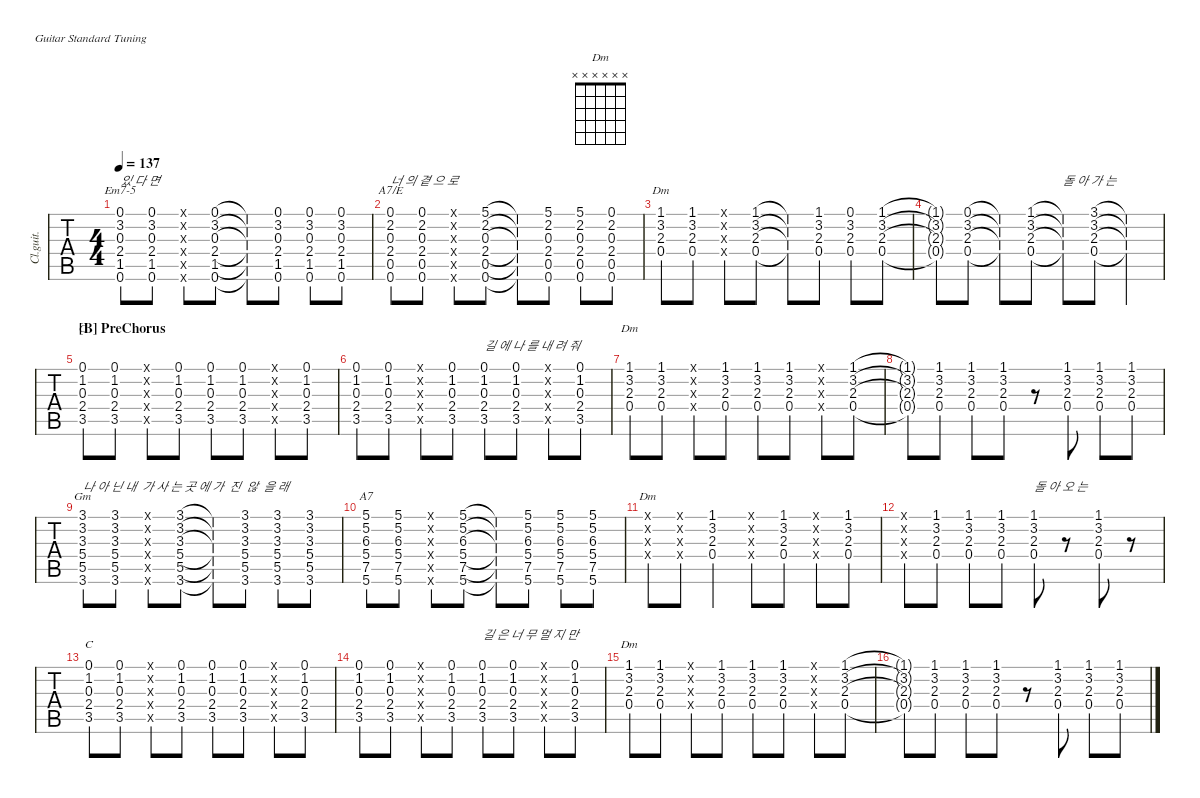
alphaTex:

\defaultSystemsLayout 4
\hideDynamics
\bracketExtendMode nobrackets
\track ("Guitar2" "Cl.guit.") {defaultSystemsLayout 4 instrument electricguitarclean}
\staff {tabs}
\tuning (E4 B3 G3 D3 A2 E2)
\chord ("Dm" 1 3 2 0 x x) {showdiagram false showfingering false}
\chord ("Em7-5" 0 3 0 2 1 0) {showdiagram false showfingering false}
\chord ("A7/E" 0 2 0 2 0 0) {showdiagram false showfingering false}
\chord ("C" 0 1 0 2 3 x) {showdiagram false showfingering false}
\chord ("Gm" 3 3 3 5 5 3) {showdiagram false showfingering false barre (3 3 3)}
\chord ("A7" 5 5 6 5 7 5) {firstfret 5 showdiagram false showfingering false barre (5 5 5)}
\chord ("Dm" x x x x x x)
\ts (4 4)
\tempo 137
\clef g2
\ks f
(1.5{acc b} 3.2{acc forcenatural} 0.1{acc forcenatural} 2.4{acc forcenatural} 0.3{acc forcenatural} 0.6{acc forcenatural}).8{ch "Em7-5" txt "있 다 면" dy mf} (1.5{acc b} 3.2{acc forcenatural} 0.1{acc forcenatural} 2.4{acc forcenatural} 0.3{acc forcenatural} 0.6{acc forcenatural}).8 (1.5{x acc b} 3.2{x acc forcenatural} 0.1{x acc forcenatural} 2.4{x acc forcenatural} 0.3{x acc forcenatural} 0.6{x acc forcenatural}).8 (1.5{acc b} 3.2{acc forcenatural} 0.1{acc forcenatural} 2.4{acc forcenatural} 0.3{acc forcenatural} 0.6{acc forcenatural}).8 (1.5{t acc b} 3.2{t acc forcenatural} 0.1{t acc forcenatural} 2.4{t acc forcenatural} 0.3{t acc forcenatural} 0.6{t acc forcenatural}).8 (1.5{acc b} 3.2{acc forcenatural} 0.1{acc forcenatural} 2.4{acc forcenatural} 0.3{acc forcenatural} 0.6{acc forcenatural}).8 (1.5{acc b} 3.2{acc forcenatural} 0.1{acc forcenatural} 2.4{acc forcenatural} 0.3{acc forcenatural} 0.6{acc forcenatural}).8 (1.5{acc b} 3.2{acc forcenatural} 0.1{acc forcenatural} 2.4{acc forcenatural} 0.3{acc forcenatural} 0.6{acc forcenatural}).8 |
(0.5{acc forcenatural} 2.2{acc b} 2.4{acc forcenatural} 0.3{acc forcenatural} 0.6{acc forcenatural} 0.1{acc forcenatural}).8{ch "A7/E" txt "너 의 곁 으 로"} (0.5{acc forcenatural} 2.2{acc b} 2.4{acc forcenatural} 0.3{acc forcenatural} 0.6{acc forcenatural} 0.1{acc forcenatural}).8 (0.5{x acc forcenatural} 2.2{x acc b} 2.4{x acc forcenatural} 0.3{x acc forcenatural} 0.6{x acc forcenatural} 0.1{x acc forcenatural}).8 (0.5{acc forcenatural} 2.2{acc b} 2.4{acc forcenatural} 0.3{acc forcenatural} 0.6{acc forcenatural} 5.1{acc forcenatural}).8 (0.5{t acc forcenatural} 2.2{t acc b} 2.4{t acc forcenatural} 0.3{t acc forcenatural} 0.6{t acc forcenatural} 5.1{t acc forcenatural}).8 (0.5{acc forcenatural} 2.2{acc b} 2.4{acc forcenatural} 0.3{acc forcenatural} 0.6{acc forcenatural} 5.1{acc forcenatural}).8 (0.5{acc forcenatural} 2.2{acc b} 2.4{acc forcenatural} 0.3{acc forcenatural} 0.6{acc forcenatural} 5.1{acc forcenatural}).8 (0.5{acc forcenatural} 2.2{acc b} 2.4{acc forcenatural} 0.3{acc forcenatural} 0.6{acc forcenatural} 0.1{acc forcenatural}).8 |
(0.4{acc forcenatural} 2.3{acc forcenatural} 3.2{acc forcenatural} 1.1{acc forcenatural}).8{ch "Dm"} (0.4{acc forcenatural} 2.3{acc forcenatural} 3.2{acc forcenatural} 1.1{acc forcenatural}).8 (0.4{x acc forcenatural} 2.3{x acc forcenatural} 3.2{x acc forcenatural} 1.1{x acc forcenatural}).8 (0.4{acc forcenatural} 2.3{acc forcenatural} 3.2{acc forcenatural} 1.1{acc forcenatural}).8 (0.4{t acc forcenatural} 2.3{t acc forcenatural} 3.2{t acc forcenatural} 1.1{t acc forcenatural}).8 (0.4{acc forcenatural} 2.3{acc forcenatural} 3.2{acc forcenatural} 1.1{acc forcenatural}).8 (0.4{acc forcenatural} 2.3{acc forcenatural} 3.2{acc forcenatural} 0.1{acc forcenatural}).8 (0.4{acc forcenatural} 2.3{acc forcenatural} 3.2{acc forcenatural} 1.1{acc forcenatural}).8 |
(0.4{t acc forcenatural} 2.3{t acc forcenatural} 3.2{t acc forcenatural} 1.1{t acc forcenatural}).8 (0.4{acc forcenatural} 2.3{acc forcenatural} 3.2{acc forcenatural} 0.1{acc forcenatural}).8 (0.4{t acc forcenatural} 2.3{t acc forcenatural} 3.2{t acc forcenatural} 0.1{t acc forcenatural}).8 (0.4{acc forcenatural} 2.3{acc forcenatural} 3.2{acc forcenatural} 1.1{acc forcenatural}).8 (0.4{t acc forcenatural} 2.3{t acc forcenatural} 3.2{t acc forcenatural} 1.1{t acc forcenatural}).8{txt "돌 아 가 는"} (0.4{acc forcenatural} 2.3{acc forcenatural} 3.2{acc forcenatural} 3.1{acc forcenatural}).8 (0.4{t acc forcenatural} 2.3{t acc forcenatural} 3.2{t acc forcenatural} 3.1{t acc forcenatural}).4 |
\section ("B" "PreChorus")
(2.4{acc forcenatural} 0.3{acc forcenatural} 1.2{acc forcenatural} 0.1{acc forcenatural} 3.5{acc forcenatural}).8{ch "C"} (2.4{acc forcenatural} 0.3{acc forcenatural} 1.2{acc forcenatural} 0.1{acc forcenatural} 3.5{acc forcenatural}).8 (2.4{x acc forcenatural} 0.3{x acc forcenatural} 1.2{x acc forcenatural} 0.1{x acc forcenatural} 3.5{x acc forcenatural}).8 (2.4{acc forcenatural} 0.3{acc forcenatural} 1.2{acc forcenatural} 0.1{acc forcenatural} 3.5{acc forcenatural}).8 (2.4{acc forcenatural} 0.3{acc forcenatural} 1.2{acc forcenatural} 0.1{acc forcenatural} 3.5{acc forcenatural}).8 (2.4{acc forcenatural} 0.3{acc forcenatural} 1.2{acc forcenatural} 0.1{acc forcenatural} 3.5{acc forcenatural}).8 (2.4{x acc forcenatural} 0.3{x acc forcenatural} 1.2{x acc forcenatural} 0.1{x acc forcenatural} 3.5{x acc forcenatural}).8 (2.4{acc forcenatural} 0.3{acc forcenatural} 1.2{acc forcenatural} 0.1{acc forcenatural} 3.5{acc forcenatural}).8 |
(2.4{acc forcenatural} 0.3{acc forcenatural} 1.2{acc forcenatural} 0.1{acc forcenatural} 3.5{acc forcenatural}).8 (2.4{acc forcenatural} 0.3{acc forcenatural} 1.2{acc forcenatural} 0.1{acc forcenatural} 3.5{acc forcenatural}).8 (2.4{x acc forcenatural} 0.3{x acc forcenatural} 1.2{x acc forcenatural} 0.1{x acc forcenatural} 3.5{x acc forcenatural}).8 (2.4{acc forcenatural} 0.3{acc forcenatural} 1.2{acc forcenatural} 0.1{acc forcenatural} 3.5{acc forcenatural}).8 (2.4{acc forcenatural} 0.3{acc forcenatural} 1.2{acc forcenatural} 0.1{acc forcenatural} 3.5{acc forcenatural}).8{txt "길 에 나 를 내 려 줘"} (2.4{acc forcenatural} 0.3{acc forcenatural} 1.2{acc forcenatural} 0.1{acc forcenatural} 3.5{acc forcenatural}).8 (2.4{x acc forcenatural} 0.3{x acc forcenatural} 1.2{x acc forcenatural} 0.1{x acc forcenatural} 3.5{x acc forcenatural}).8 (2.4{acc forcenatural} 0.3{acc forcenatural} 1.2{acc forcenatural} 0.1{acc forcenatural} 3.5{acc forcenatural}).8 |
(0.4{acc forcenatural} 2.3{acc forcenatural} 3.2{acc forcenatural} 1.1{acc forcenatural}).8{ch "Dm"} (0.4{acc forcenatural} 2.3{acc forcenatural} 3.2{acc forcenatural} 1.1{acc forcenatural}).8 (0.4{x acc forcenatural} 2.3{x acc forcenatural} 3.2{x acc forcenatural} 1.1{x acc forcenatural}).8 (0.4{acc forcenatural} 2.3{acc forcenatural} 3.2{acc forcenatural} 1.1{acc forcenatural}).8 (0.4{acc forcenatural} 2.3{acc forcenatural} 3.2{acc forcenatural} 1.1{acc forcenatural}).8 (0.4{acc forcenatural} 2.3{acc forcenatural} 3.2{acc forcenatural} 1.1{acc forcenatural}).8 (0.4{x acc forcenatural} 2.3{x acc forcenatural} 3.2{x acc forcenatural} 1.1{x acc forcenatural}).8 (0.4{acc forcenatural} 2.3{acc forcenatural} 3.2{acc forcenatural} 1.1{acc forcenatural}).8 |
(0.4{t acc forcenatural} 2.3{t acc forcenatural} 3.2{t acc forcenatural} 1.1{t acc forcenatural}).8 (0.4{acc forcenatural} 2.3{acc forcenatural} 3.2{acc forcenatural} 1.1{acc forcenatural}).8 (0.4{acc forcenatural} 2.3{acc forcenatural} 3.2{acc forcenatural} 1.1{acc forcenatural}).8 (0.4{acc forcenatural} 2.3{acc forcenatural} 3.2{acc forcenatural} 1.1{acc forcenatural}).8 r.8 (0.4{acc forcenatural} 2.3{acc forcenatural} 3.2{acc forcenatural} 1.1{acc forcenatural}).8 (0.4{acc forcenatural} 2.3{acc forcenatural} 3.2{acc forcenatural} 1.1{acc forcenatural}).8 (0.4{acc forcenatural} 2.3{acc forcenatural} 3.2{acc forcenatural} 1.1{acc forcenatural}).8 |
(5.4{acc forcenatural} 3.3{acc b} 3.2{acc forcenatural} 3.1{acc forcenatural} 5.5{acc forcenatural} 3.6{acc forcenatural}).8{ch "Gm" txt "나 아 닌 내  가 사 는 곳 에 가  진  않  을 래"} (5.4{acc forcenatural} 3.3{acc b} 3.2{acc forcenatural} 3.1{acc forcenatural} 5.5{acc forcenatural} 3.6{acc forcenatural}).8 (5.4{x acc forcenatural} 3.3{x acc b} 3.2{x acc forcenatural} 3.1{x acc forcenatural} 5.5{x acc forcenatural} 3.6{x acc forcenatural}).8 (5.4{acc forcenatural} 3.3{acc b} 3.2{acc forcenatural} 3.1{acc forcenatural} 5.5{acc forcenatural} 3.6{acc forcenatural}).8 (5.4{t acc forcenatural} 3.3{t acc b} 3.2{t acc forcenatural} 3.1{t acc forcenatural} 5.5{t acc forcenatural} 3.6{t acc forcenatural}).8 (5.4{acc forcenatural} 3.3{acc b} 3.2{acc forcenatural} 3.1{acc forcenatural} 5.5{acc forcenatural} 3.6{acc forcenatural}).8 (5.4{acc forcenatural} 3.3{acc b} 3.2{acc forcenatural} 3.1{acc forcenatural} 5.5{acc forcenatural} 3.6{acc forcenatural}).8 (5.4{acc forcenatural} 3.3{acc b} 3.2{acc forcenatural} 3.1{acc forcenatural} 5.5{acc forcenatural} 3.6{acc forcenatural}).8 |
(5.6{acc forcenatural} 7.5{acc forcenatural} 5.4{acc forcenatural} 6.3{acc b} 5.2{acc forcenatural} 5.1{acc forcenatural}).8{ch "A7"} (5.6{acc forcenatural} 7.5{acc forcenatural} 5.4{acc forcenatural} 6.3{acc b} 5.2{acc forcenatural} 5.1{acc forcenatural}).8 (5.6{x acc forcenatural} 7.5{x acc forcenatural} 5.4{x acc forcenatural} 6.3{x acc b} 5.2{x acc forcenatural} 5.1{x acc forcenatural}).8 (5.6{acc forcenatural} 7.5{acc forcenatural} 5.4{acc forcenatural} 6.3{acc b} 5.2{acc forcenatural} 5.1{acc forcenatural}).8 (5.6{t acc forcenatural} 7.5{t acc forcenatural} 5.4{t acc forcenatural} 6.3{t acc b} 5.2{t acc forcenatural} 5.1{t acc forcenatural}).8 (5.6{acc forcenatural} 7.5{acc forcenatural} 5.4{acc forcenatural} 6.3{acc b} 5.2{acc forcenatural} 5.1{acc forcenatural}).8 (5.6{acc forcenatural} 7.5{acc forcenatural} 5.4{acc forcenatural} 6.3{acc b} 5.2{acc forcenatural} 5.1{acc forcenatural}).8 (5.6{acc forcenatural} 7.5{acc forcenatural} 5.4{acc forcenatural} 6.3{acc b} 5.2{acc forcenatural} 5.1{acc forcenatural}).8 |
(0.4{x acc forcenatural} 2.3{x acc forcenatural} 3.2{x acc forcenatural} 1.1{x acc forcenatural}).8{ch "Dm"} (0.4{x acc forcenatural} 2.3{x acc forcenatural} 3.2{x acc forcenatural} 1.1{x acc forcenatural}).8 (0.4{acc forcenatural} 2.3{acc forcenatural} 3.2{acc forcenatural} 1.1{acc forcenatural}).4 (0.4{x acc forcenatural} 2.3{x acc forcenatural} 3.2{x acc forcenatural} 1.1{x acc forcenatural}).8 (0.4{acc forcenatural} 2.3{acc forcenatural} 3.2{acc forcenatural} 1.1{acc forcenatural}).8 (0.4{x acc forcenatural} 2.3{x acc forcenatural} 3.2{x acc forcenatural} 1.1{x acc forcenatural}).8 (0.4{acc forcenatural} 2.3{acc forcenatural} 3.2{acc forcenatural} 1.1{acc forcenatural}).8 |
(0.4{x acc forcenatural} 2.3{x acc forcenatural} 3.2{x acc forcenatural} 1.1{x acc forcenatural}).8 (0.4{acc forcenatural} 2.3{acc forcenatural} 3.2{acc forcenatural} 1.1{acc forcenatural}).8 (0.4{acc forcenatural} 2.3{acc forcenatural} 3.2{acc forcenatural} 1.1{acc forcenatural}).8 (0.4{acc forcenatural} 2.3{acc forcenatural} 3.2{acc forcenatural} 1.1{acc forcenatural}).8 (0.4{acc forcenatural} 2.3{acc forcenatural} 3.2{acc forcenatural} 1.1{acc forcenatural}).8{txt "돌 아 오 는"} r.8 (0.4{acc forcenatural} 2.3{acc forcenatural} 3.2{acc forcenatural} 1.1{acc forcenatural}).8 r.8 |
(2.4{acc forcenatural} 0.3{acc forcenatural} 1.2{acc forcenatural} 0.1{acc forcenatural} 3.5{acc forcenatural}).8{ch "C"} (2.4{acc forcenatural} 0.3{acc forcenatural} 1.2{acc forcenatural} 0.1{acc forcenatural} 3.5{acc forcenatural}).8 (2.4{x acc forcenatural} 0.3{x acc forcenatural} 1.2{x acc forcenatural} 0.1{x acc forcenatural} 3.5{x acc forcenatural}).8 (2.4{acc forcenatural} 0.3{acc forcenatural} 1.2{acc forcenatural} 0.1{acc forcenatural} 3.5{acc forcenatural}).8 (2.4{acc forcenatural} 0.3{acc forcenatural} 1.2{acc forcenatural} 0.1{acc forcenatural} 3.5{acc forcenatural}).8 (2.4{acc forcenatural} 0.3{acc forcenatural} 1.2{acc forcenatural} 0.1{acc forcenatural} 3.5{acc forcenatural}).8 (2.4{x acc forcenatural} 0.3{x acc forcenatural} 1.2{x acc forcenatural} 0.1{x acc forcenatural} 3.5{x acc forcenatural}).8 (2.4{acc forcenatural} 0.3{acc forcenatural} 1.2{acc forcenatural} 0.1{acc forcenatural} 3.5{acc forcenatural}).8 |
(2.4{acc forcenatural} 0.3{acc forcenatural} 1.2{acc forcenatural} 0.1{acc forcenatural} 3.5{acc forcenatural}).8 (2.4{acc forcenatural} 0.3{acc forcenatural} 1.2{acc forcenatural} 0.1{acc forcenatural} 3.5{acc forcenatural}).8 (2.4{x acc forcenatural} 0.3{x acc forcenatural} 1.2{x acc forcenatural} 0.1{x acc forcenatural} 3.5{x acc forcenatural}).8 (2.4{acc forcenatural} 0.3{acc forcenatural} 1.2{acc forcenatural} 0.1{acc forcenatural} 3.5{acc forcenatural}).8 (2.4{acc forcenatural} 0.3{acc forcenatural} 1.2{acc forcenatural} 0.1{acc forcenatural} 3.5{acc forcenatural}).8{txt "길 은 너 무 멀 지 만"} (2.4{acc forcenatural} 0.3{acc forcenatural} 1.2{acc forcenatural} 0.1{acc forcenatural} 3.5{acc forcenatural}).8 (2.4{x acc forcenatural} 0.3{x acc forcenatural} 1.2{x acc forcenatural} 0.1{x acc forcenatural} 3.5{x acc forcenatural}).8 (2.4{acc forcenatural} 0.3{acc forcenatural} 1.2{acc forcenatural} 0.1{acc forcenatural} 3.5{acc forcenatural}).8 |
(0.4{acc forcenatural} 2.3{acc forcenatural} 3.2{acc forcenatural} 1.1{acc forcenatural}).8{ch "Dm"} (0.4{acc forcenatural} 2.3{acc forcenatural} 3.2{acc forcenatural} 1.1{acc forcenatural}).8 (0.4{x acc forcenatural} 2.3{x acc forcenatural} 3.2{x acc forcenatural} 1.1{x acc forcenatural}).8 (0.4{acc forcenatural} 2.3{acc forcenatural} 3.2{acc forcenatural} 1.1{acc forcenatural}).8 (0.4{acc forcenatural} 2.3{acc forcenatural} 3.2{acc forcenatural} 1.1{acc forcenatural}).8 (0.4{acc forcenatural} 2.3{acc forcenatural} 3.2{acc forcenatural} 1.1{acc forcenatural}).8 (0.4{x acc forcenatural} 2.3{x acc forcenatural} 3.2{x acc forcenatural} 1.1{x acc forcenatural}).8 (0.4{acc forcenatural} 2.3{acc forcenatural} 3.2{acc forcenatural} 1.1{acc forcenatural}).8 |
(0.4{t acc forcenatural} 2.3{t acc forcenatural} 3.2{t acc forcenatural} 1.1{t acc forcenatural}).8 (0.4{acc forcenatural} 2.3{acc forcenatural} 3.2{acc forcenatural} 1.1{acc forcenatural}).8 (0.4{acc forcenatural} 2.3{acc forcenatural} 3.2{acc forcenatural} 1.1{acc forcenatural}).8 (0.4{acc forcenatural} 2.3{acc forcenatural} 3.2{acc forcenatural} 1.1{acc forcenatural}).8 r.8 (0.4{acc forcenatural} 2.3{acc forcenatural} 3.2{acc forcenatural} 1.1{acc forcenatural}).8 (0.4{acc forcenatural} 2.3{acc forcenatural} 3.2{acc forcenatural} 1.1{acc forcenatural}).8 (0.4{acc forcenatural} 2.3{acc forcenatural} 3.2{acc forcenatural} 1.1{acc forcenatural}).8
